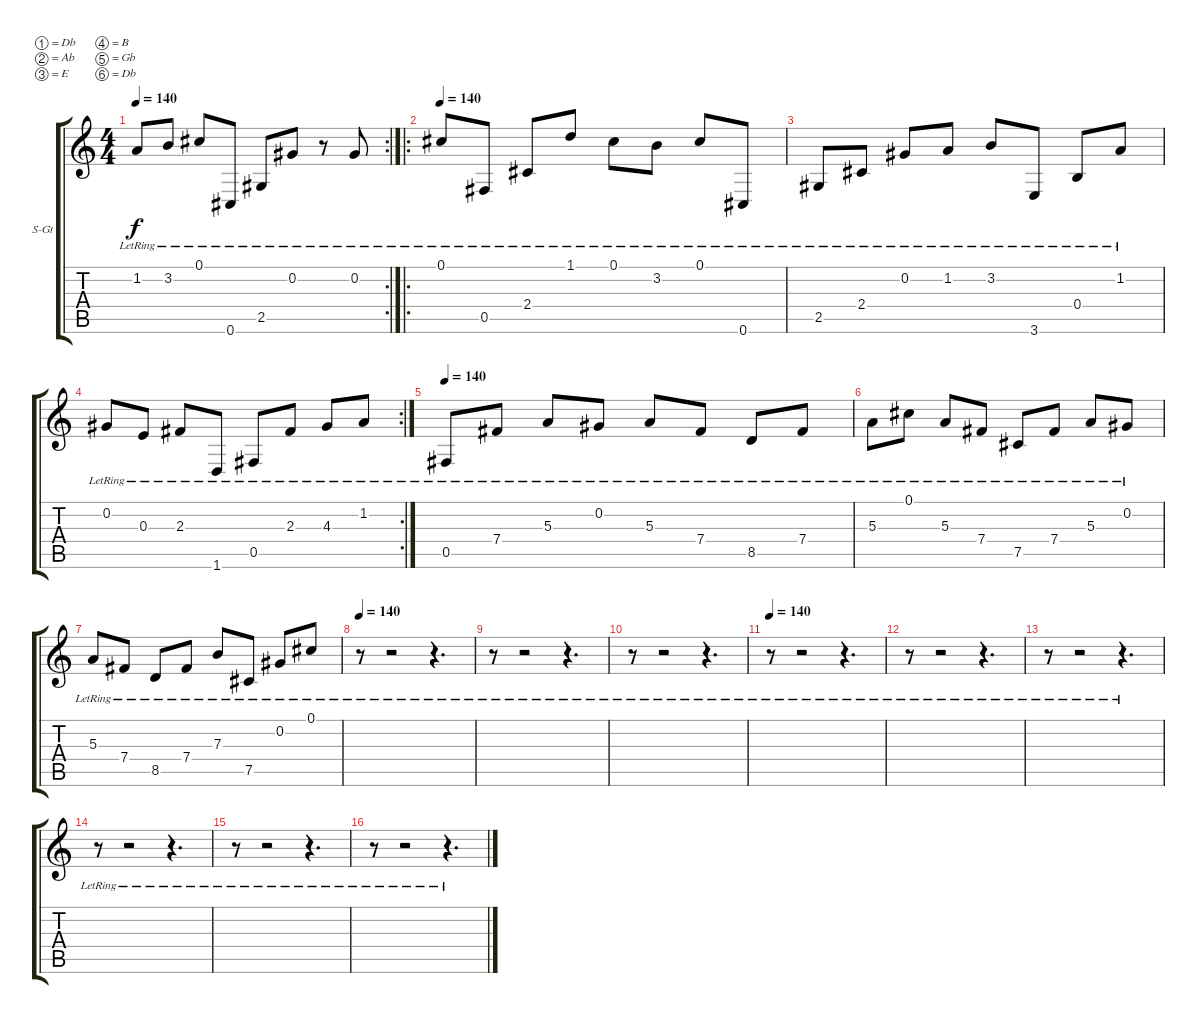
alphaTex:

\bracketExtendMode groupsimilarinstruments
\firstSystemTrackNameOrientation horizontal
\otherSystemsTrackNameOrientation horizontal
\track ("Acoustic Guitar 2" "S-Gt") {instrument acousticguitarsteel}
\staff {score tabs}
\tuning (Db4 Ab3 E3 B2 Gb2 Db2)
\rc 2
\ts (4 4)
\tempo 140
\clef g2
\ks c
1.2{lr}.8{dy f} 3.2{lr}.8 0.1{lr}.8 0.6{lr}.8 2.5{lr}.8 0.2{lr}.8 r.8 0.2{lr}.8 |
\ro
\tempo 140
0.1{lr}.8 0.5{lr}.8 2.4{lr}.8 1.1{lr}.8 0.1{lr}.8 3.2{lr}.8 0.1{lr}.8 0.6{lr}.8 |
2.5{lr}.8 2.4{lr}.8 0.2{lr}.8 1.2{lr}.8 3.2{lr}.8 3.6{lr}.8 0.4{lr}.8 1.2{lr}.8 |
\rc 2
0.2{lr}.8 0.3{lr}.8 2.3{lr}.8 1.6{lr}.8 0.5{lr}.8 2.3{lr}.8 4.3{lr}.8 1.2{lr}.8 |
\tempo 140
0.5{lr}.8 7.4{lr}.8 5.3{lr}.8 0.2{lr}.8 5.3{lr}.8 7.4{lr}.8 8.5{lr}.8 7.4{lr}.8 |
5.3{lr}.8 0.1{lr}.8 5.3{lr}.8 7.4{lr}.8 7.5{lr}.8 7.4{lr}.8 5.3{lr}.8 0.2{lr}.8 |
5.3{lr}.8 7.4{lr}.8 8.5{lr}.8 7.4{lr}.8 7.3{lr}.8 7.5{lr}.8 0.2{lr}.8 0.1{lr}.8 |
\tempo 140
r.8 r.2 r.4{d} |
r.8 r.2 r.4{d} |
r.8 r.2 r.4{d} |
\tempo 140
r.8 r.2 r.4{d} |
r.8 r.2 r.4{d} |
r.8 r.2 r.4{d} |
r.8 r.2 r.4{d} |
r.8 r.2 r.4{d} |
r.8 r.2 r.4{d}
